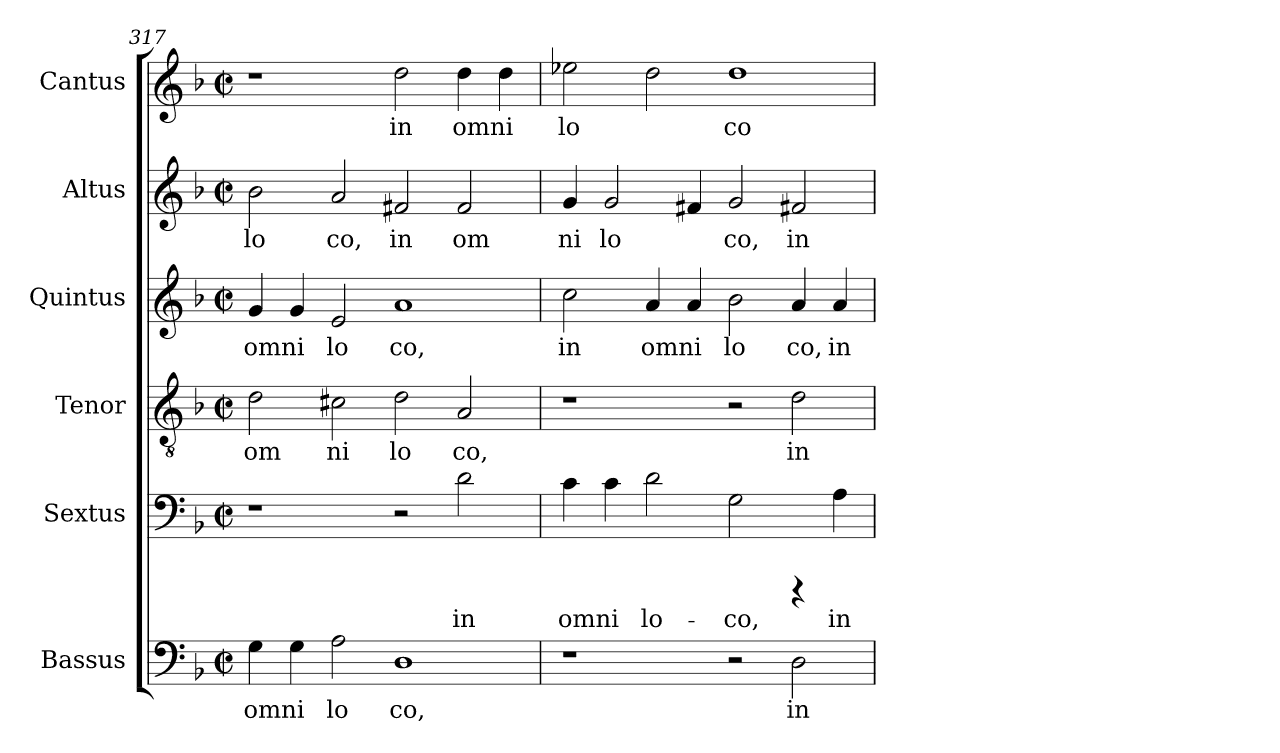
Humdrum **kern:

**kern	**text	**kern	**text	**kern	**text	**kern	**text	**kern	**text	**kern	**text
*part6	*part6	*part5	*part5	*part4	*part4	*part3	*part3	*part2	*part2	*part1	*part1
*staff6	*staff6	*staff5	*staff5	*staff4	*staff4	*staff3	*staff3	*staff2	*staff2	*staff1	*staff1
*I"Bassus	*	*I"Sextus	*	*I"Tenor	*	*I"Quintus	*	*I"Altus	*	*I"Cantus	*
*I'Bassus	*	*I'Sextus	*	*I'Tenor	*	*I'Quintus	*	*I'Altus	*	*I'Cantus	*
*clefF4	*	*clefF4	*	*clefGv2	*	*clefG2	*	*clefG2	*	*clefG2	*
*k[b-]	*	*k[b-]	*	*k[b-]	*	*k[b-]	*	*k[b-]	*	*k[b-]	*
*F:	*	*F:	*	*F:	*	*F:	*	*F:	*	*F:	*
*M2/2	*	*M2/2	*	*M2/2	*	*M2/2	*	*M2/2	*	*M2/2	*
*met(c|)	*	*met(c|)	*	*met(c|)	*	*met(c|)	*	*met(c|)	*	*met(c|)	*
=317	=317	=317	=317	=317	=317	=317	=317	=317	=317	=317	=317
!	!LO:LY:b:cj	!	!	!	!LO:LY:b:cj	!	!LO:LY:b:cj	!	!LO:LY:b:cj	!	!
4G\	omni	1r	.	2d\	om	4g/	omni	2b-\	lo	1r	.
!	!LO:LY:b:cj	!	!	!	!	!	!LO:LY:b:cj	!	!	!	!
4G\	.	.	.	.	.	4g/	.	.	.	.	.
!	!LO:LY:b:cj	!	!	!	!LO:LY:b:cj	!	!LO:LY:b:cj	!	!LO:LY:b:cj	!	!
2A\	lo	.	.	2c#X\	ni	2e/	lo	2a/	co,	.	.
!	!LO:LY:b:cj	!	!	!	!LO:LY:b:cj	!	!LO:LY:b:cj	!	!LO:LY:b:cj	!	!LO:LY:b:cj
1D	co,	2r	.	2d\	lo	1a	co,	2f#X/	in	2dd\	in
!	!	!	!LO:LY:b:cj	!	!LO:LY:b:cj	!	!	!	!LO:LY:b:cj	!	!LO:LY:b:cj
.	.	2d\	in	2A/	co,	.	.	2f#/	om	4dd\	omni
!	!	!	!	!	!	!	!	!	!	!	!LO:LY:b:cj
.	.	.	.	.	.	.	.	.	.	4dd\	.
=318	=318	=318	=318	=318	=318	=318	=318	=318	=318	=318	=318
!	!	!	!LO:LY:b:cj	!	!	!	!LO:LY:b:cj	!	!LO:LY:b:cj	!	!LO:LY:b:cj
1r	.	4c\	omni	1r	.	2cc\	in	4g/	ni	2ee-X\	lo
!	!	!	!LO:LY:b:cj	!	!	!	!	!	!LO:LY:b:cj	!	!
.	.	4c\	.	.	.	.	.	2g/	lo	.	.
!	!	!	!LO:LY:b:cj	!	!	!	!LO:LY:b:cj	!	!	!	!LO:LY:b:cj
.	.	2d\	lo-	.	.	4a/	omni	.	.	2dd\	.
!	!	!	!	!	!	!	!LO:LY:b:cj	!	!LO:LY:b:cj	!	!
.	.	.	.	.	.	4a/	.	4f#/	.	.	.
!	!	!	!LO:LY:b:cj	!	!	!	!LO:LY:b:cj	!	!LO:LY:b:cj	!	!LO:LY:b:cj
2r	.	2G\	-co,	2r	.	2b-\	lo	2g/	co,	1dd	co
!	!LO:LY:b:cj	!	!	!	!LO:LY:b:cj	!	!LO:LY:b:cj	!	!LO:LY:b:cj	!	!
2D\	in	4rCCC	.	2d\	in	4a/	co,	2f#X/	in	.	.
!	!	!	!LO:LY:b:cj	!	!	!	!LO:LY:b:cj	!	!	!	!
.	.	4A\	in	.	.	4a/	in	.	.	.	.
=	=	=	=	=	=	=	=	=	=	=	=
*-	*-	*-	*-	*-	*-	*-	*-	*-	*-	*-	*-
